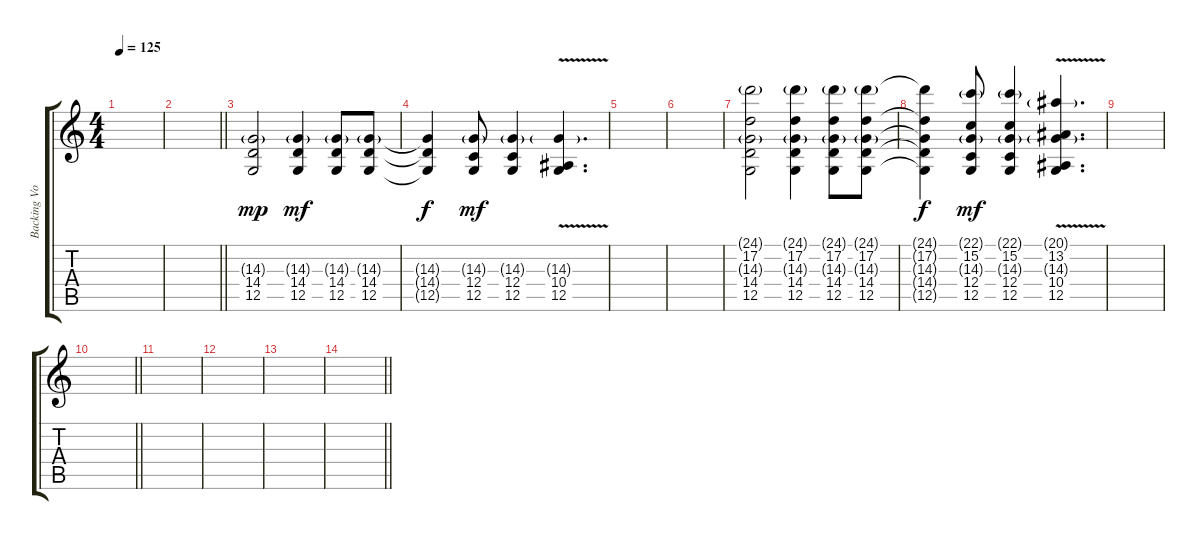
\track ("Backing Vocals" "Backing Vo") {instrument lead2sawtooth}
\staff {score tabs}
\tuning (D4 A3 F3 C3 G2 D2) {hide}
\ts (4 4)
\tempo 125
\clef g2
\ks c
|
\barLineRight lightlight
|
\section ("" "")
(14.3{g} 14.4 12.5).2{dy mp} (14.3{g} 14.4 12.5).4{dy mf} (14.3{g} 14.4 12.5).8 (14.3{g} 14.4 12.5).8 |
(14.3{t} 14.4{t} 12.5{t}).4{dy f} (14.3{g} 12.4 12.5).8{dy mf} (14.3{g} 12.4 12.5).4 (14.3{g} 10.4{v} 12.5).4{d} |
|
|
(24.1{g} 17.2 14.3{g} 14.4 12.5).2 (24.1{g} 17.2 14.3{g} 14.4 12.5).4 (24.1{g} 17.2 14.3{g} 14.4 12.5).8 (24.1{g} 17.2 14.3{g} 14.4 12.5).8 |
(24.1{t} 17.2{t} 14.3{t} 14.4{t} 12.5{t}).4{dy f} (22.1{g} 15.2 14.3{g} 12.4 12.5).8{dy mf} (22.1{g} 15.2 14.3{g} 12.4 12.5).4 (20.1{g} 13.2 14.3{g} 10.4{v} 12.5).4{d} |
|
\barLineRight lightlight
|
\section ("" "")
|
|
|
\barLineRight lightlight
